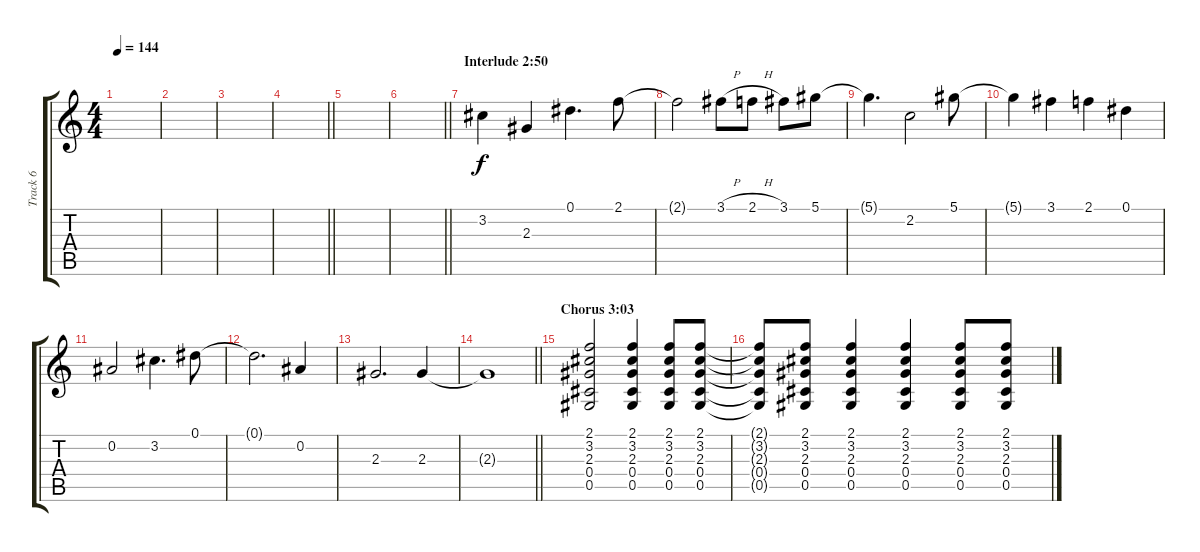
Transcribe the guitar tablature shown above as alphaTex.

\track ("Track 6" "Track 6") {instrument electricguitarclean}
\staff {score tabs}
\tuning (Eb4 Bb3 Gb3 Db3 Ab2 Eb2) {hide}
\ts (4 4)
\tempo 144
\clef g2
\ks c
|
|
|
\barLineRight lightlight
|
|
\barLineRight lightlight
|
\section ("" "Interlude 2:50")
3.2.4 2.3.4 0.1.4{d} 2.1.8 |
2.1{t}.2 3.1{h}.8 2.1{h}.8 3.1.8 5.1.8 |
5.1{t}.4{d} 2.2.2 5.1.8 |
5.1{t}.4 3.1.4 2.1.4 0.1.4 |
0.2.2 3.2.4{d} 0.1.8 |
0.1{t}.2{d} 0.2.4 |
2.3.2{d} 2.3.4 |
\barLineRight lightlight
2.3{t}.1 |
\section ("" "Chorus 3:03")
(2.1 3.2 2.3 0.4 0.5).2 (2.1 3.2 2.3 0.4 0.5).4 (2.1 3.2 2.3 0.4 0.5).8 (2.1 3.2 2.3 0.4 0.5).8 |
(2.1{t} 3.2{t} 2.3{t} 0.4{t} 0.5{t}).8 (2.1 3.2 2.3 0.4 0.5).8 (2.1 3.2 2.3 0.4 0.5).4 (2.1 3.2 2.3 0.4 0.5).4 (2.1 3.2 2.3 0.4 0.5).8 (2.1 3.2 2.3 0.4 0.5).8
